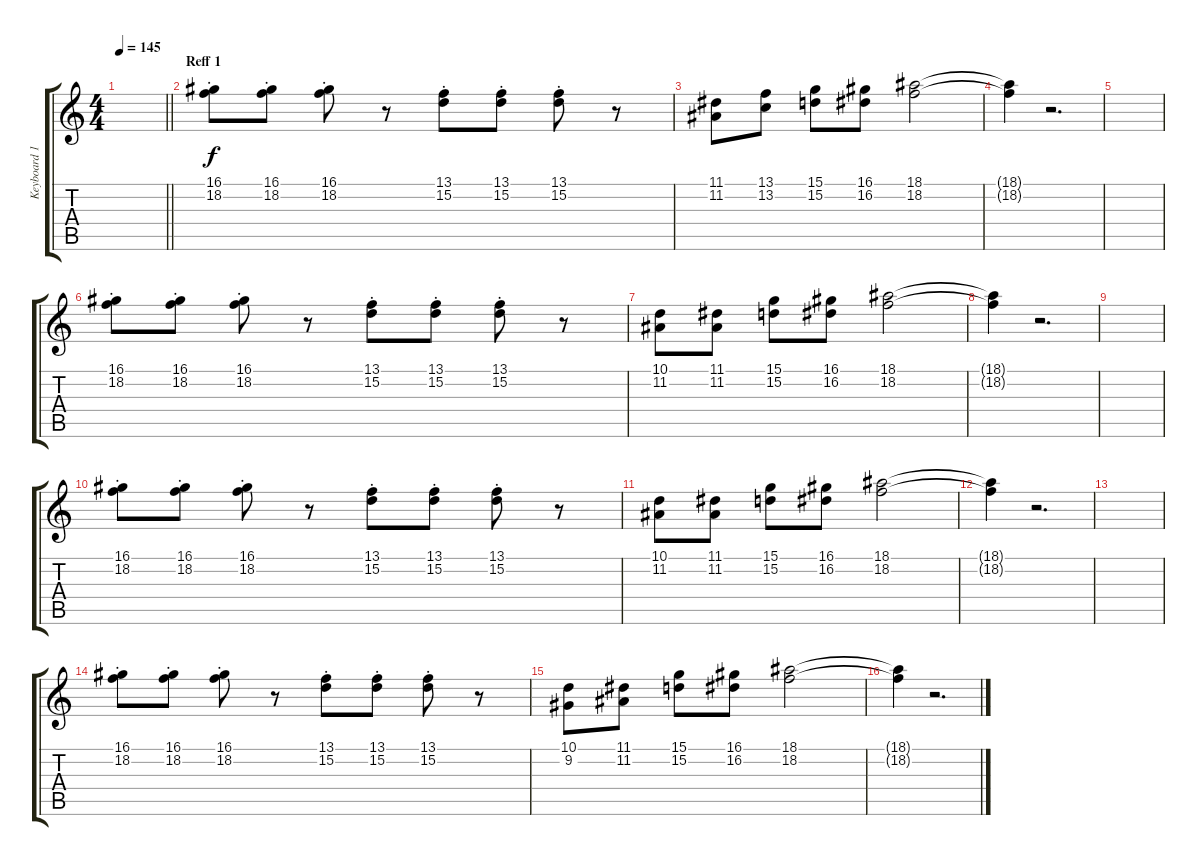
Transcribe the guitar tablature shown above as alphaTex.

\track ("Keyboard 1" "Keyboard 1") {instrument flute}
\staff {score tabs}
\tuning (E4 B3 G3 D3 A2 E2) {hide}
\ts (4 4)
\tempo 145
\clef g2
\barLineRight lightlight
\ks c
|
\section ("" "Reff 1")
(16.1{st} 18.2{st}).8 (16.1{st} 18.2{st}).8 (16.1{st} 18.2{st}).8 r.8 (13.1{st} 15.2{st}).8 (13.1{st} 15.2{st}).8 (13.1{st} 15.2{st}).8 r.8 |
(11.1 11.2).8 (13.1 13.2).8 (15.1 15.2).8 (16.1 16.2).8 (18.1 18.2).2 |
(18.1{t} 18.2{t}).4 r.2{d} |
|
(16.1{st} 18.2{st}).8 (16.1{st} 18.2{st}).8 (16.1{st} 18.2{st}).8 r.8 (13.1{st} 15.2{st}).8 (13.1{st} 15.2{st}).8 (13.1{st} 15.2{st}).8 r.8 |
(10.1 11.2).8 (11.1 11.2).8 (15.1 15.2).8 (16.1 16.2).8 (18.1 18.2).2 |
(18.1{t} 18.2{t}).4 r.2{d} |
|
(16.1{st} 18.2{st}).8 (16.1{st} 18.2{st}).8 (16.1{st} 18.2{st}).8 r.8 (13.1{st} 15.2{st}).8 (13.1{st} 15.2{st}).8 (13.1{st} 15.2{st}).8 r.8 |
(10.1 11.2).8 (11.1 11.2).8 (15.1 15.2).8 (16.1 16.2).8 (18.1 18.2).2 |
(18.1{t} 18.2{t}).4 r.2{d} |
|
(16.1{st} 18.2{st}).8 (16.1{st} 18.2{st}).8 (16.1{st} 18.2{st}).8 r.8 (13.1{st} 15.2{st}).8 (13.1{st} 15.2{st}).8 (13.1{st} 15.2{st}).8 r.8 |
(10.1 9.2).8 (11.1 11.2).8 (15.1 15.2).8 (16.1 16.2).8 (18.1 18.2).2 |
(18.1{t} 18.2{t}).4 r.2{d}
